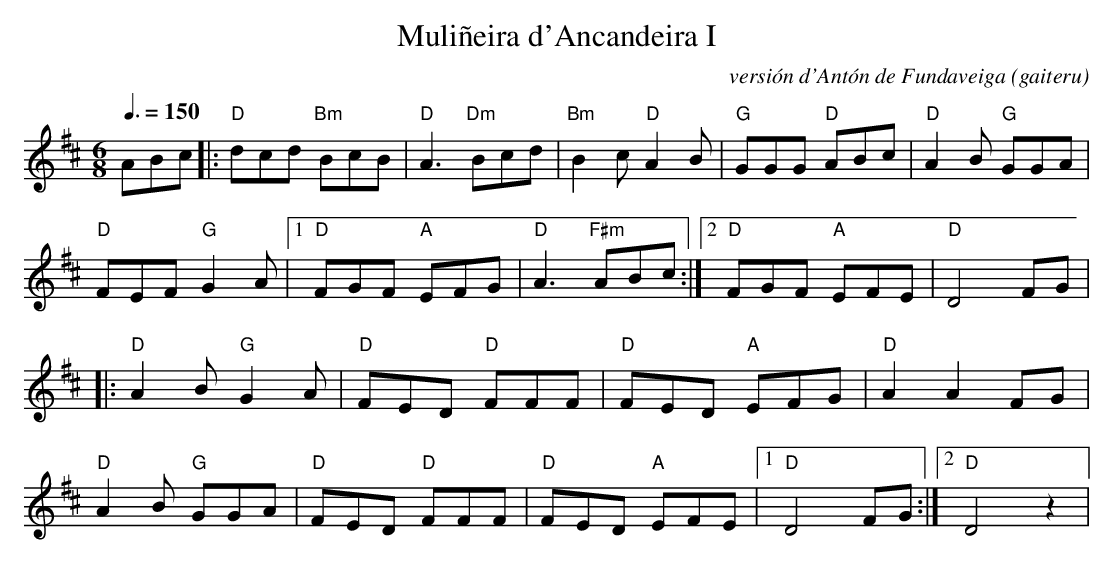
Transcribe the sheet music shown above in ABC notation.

X:1
T:Muliñeira d'Ancandeira I
C:versión d'Antón de Fundaveiga (gaiteru)
M:6/8
L:1/8
Q:3/8=150
K:D
ABc|:"D"dcd "Bm"BcB|"D"A3 "Dm"Bcd|"Bm"B2 c "D"A2 B|"G"GGG "D"ABc|"D"A2 B  "G"GGA|
"D"FEF "G"G2 A|[1 "D"FGF "A"EFG|"D"A3 "F#m"ABc:|[2 "D"FGF "A"EFE|"D"D4 FG|
|:"D"A2 B "G"G2 A|"D"FED "D"FFF|"D"FED "A"EFG|"D"A2 A2 FG|
"D"A2 B "G"GGA|"D"FED "D"FFF|"D"FED "A"EFE|[1 "D"D4 FG:|[2 "D"D4 z2|
